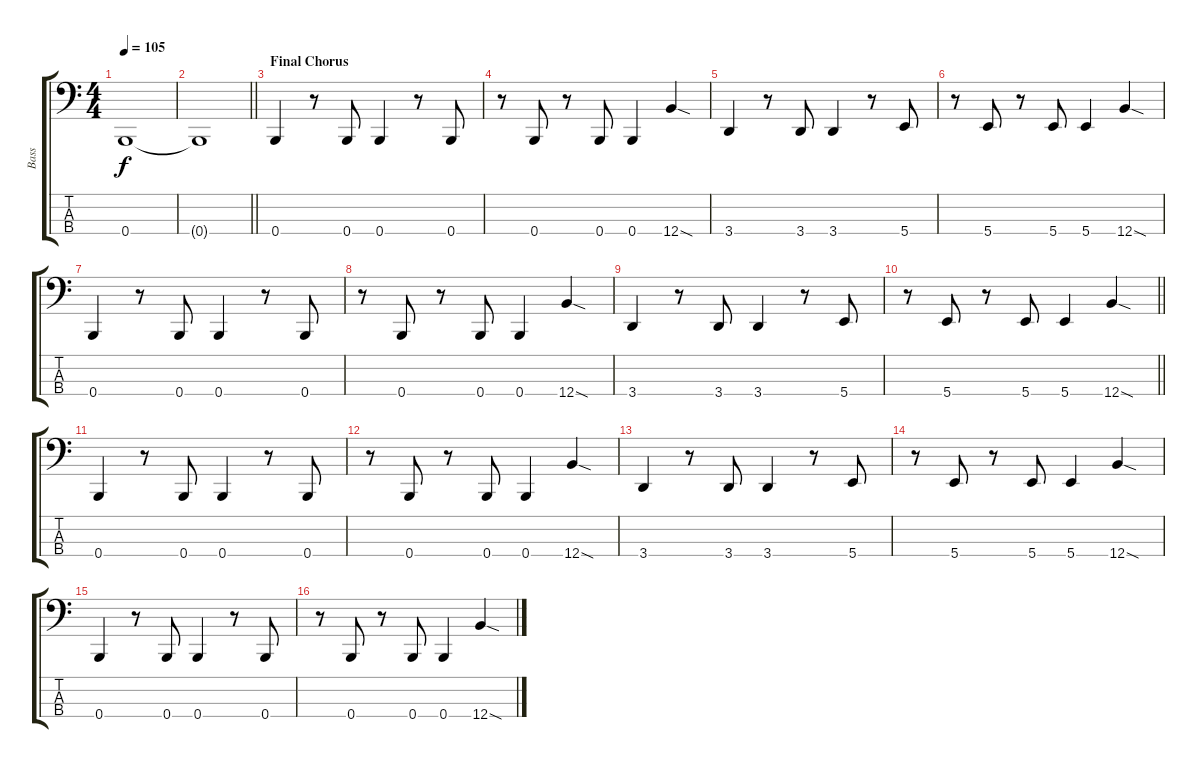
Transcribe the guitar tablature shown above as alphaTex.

\track ("Bass" "Bass") {instrument electricbassfinger}
\staff {score tabs}
\tuning (D3 A2 E1 B0) {hide}
\ts (4 4)
\tempo 105
\clef f4
\ks c
0.4{t}.1{dy f} |
\barLineRight lightlight
0.4{t}.1 |
\section ("" "Final Chorus")
0.4.4 r.8 0.4.8 0.4.4 r.8 0.4.8 |
r.8 0.4.8 r.8 0.4.8 0.4.4 12.4{sod}.4 |
3.4.4 r.8 3.4.8 3.4.4 r.8 5.4.8 |
r.8 5.4.8 r.8 5.4.8 5.4.4 12.4{sod}.4 |
0.4.4 r.8 0.4.8 0.4.4 r.8 0.4.8 |
r.8 0.4.8 r.8 0.4.8 0.4.4 12.4{sod}.4 |
3.4.4 r.8 3.4.8 3.4.4 r.8 5.4.8 |
\barLineRight lightlight
r.8 5.4.8 r.8 5.4.8 5.4.4 12.4{sod}.4 |
0.4.4 r.8 0.4.8 0.4.4 r.8 0.4.8 |
r.8 0.4.8 r.8 0.4.8 0.4.4 12.4{sod}.4 |
3.4.4 r.8 3.4.8 3.4.4 r.8 5.4.8 |
r.8 5.4.8 r.8 5.4.8 5.4.4 12.4{sod}.4 |
0.4.4 r.8 0.4.8 0.4.4 r.8 0.4.8 |
r.8 0.4.8 r.8 0.4.8 0.4.4 12.4{sod}.4
